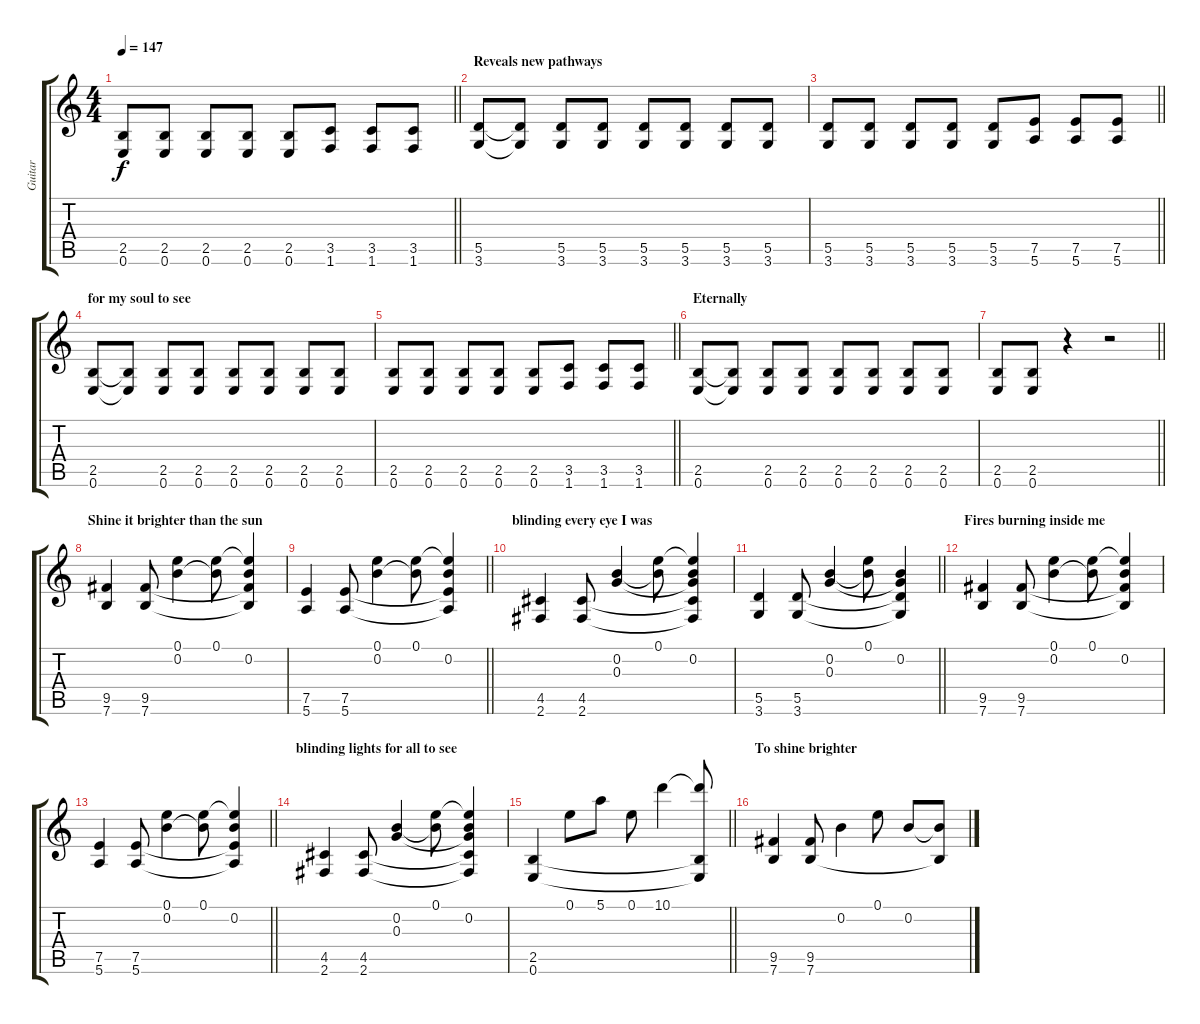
\track ("Guitar" "Guitar") {instrument distortionguitar}
\staff {score tabs}
\tuning (E4 B3 G3 D3 A2 E2) {hide}
\ts (4 4)
\tempo 147
\clef g2
\barLineRight lightlight
\ks c
(2.5 0.6).8{dy f} (2.5 0.6).8 (2.5 0.6).8 (2.5 0.6).8 (2.5 0.6).8 (3.5 1.6).8 (3.5 1.6).8 (3.5 1.6).8 |
\section ("" "Reveals new pathways ")
(5.5 3.6).8 (5.5{t} 3.6{t}).8 (5.5 3.6).8 (5.5 3.6).8 (5.5 3.6).8 (5.5 3.6).8 (5.5 3.6).8 (5.5 3.6).8 |
\barLineRight lightlight
(5.5 3.6).8 (5.5 3.6).8 (5.5 3.6).8 (5.5 3.6).8 (5.5 3.6).8 (7.5 5.6).8 (7.5 5.6).8 (7.5 5.6).8 |
\section ("" "for my soul to see ")
(2.5 0.6).8 (2.5{t} 0.6{t}).8 (2.5 0.6).8 (2.5 0.6).8 (2.5 0.6).8 (2.5 0.6).8 (2.5 0.6).8 (2.5 0.6).8 |
\barLineRight lightlight
(2.5 0.6).8 (2.5 0.6).8 (2.5 0.6).8 (2.5 0.6).8 (2.5 0.6).8 (3.5 1.6).8 (3.5 1.6).8 (3.5 1.6).8 |
\section ("" "Eternally ")
(2.5 0.6).8 (2.5{t} 0.6{t}).8 (2.5 0.6).8 (2.5 0.6).8 (2.5 0.6).8 (2.5 0.6).8 (2.5 0.6).8 (2.5 0.6).8 |
\barLineRight lightlight
(2.5 0.6).8 (2.5 0.6).8 r.4 r.2 |
\section ("" "Shine it brighter than the sun")
(9.5 7.6).4 (9.5 7.6).8 (0.1 0.2).4 (0.1 0.2{t}).8 (0.1{t} 0.2 9.5{t} 7.6{t}).4 |
\barLineRight lightlight
(7.5 5.6).4 (7.5 5.6).8 (0.1 0.2).4 (0.1 0.2{t}).8 (0.1{t} 0.2 7.5{t} 5.6{t}).4 |
\section ("" "blinding every eye I was")
(4.5 2.6).4 (4.5 2.6).8 (0.2 0.3).4 (0.1 0.2{t}).8 (0.1{t} 0.2 0.3{t} 4.5{t} 2.6{t}).4 |
\barLineRight lightlight
(5.5 3.6).4 (5.5 3.6).8 (0.2 0.3).4 (0.1 0.2{t}).8 (0.2 0.3{t} 5.5{t} 3.6{t}).4 |
\section ("" "Fires burning inside me ")
(9.5 7.6).4 (9.5 7.6).8 (0.1 0.2).4 (0.1 0.2{t}).8 (0.1{t} 0.2 9.5{t} 7.6{t}).4 |
\barLineRight lightlight
(7.5 5.6).4 (7.5 5.6).8 (0.1 0.2).4 (0.1 0.2{t}).8 (0.1{t} 0.2 7.5{t} 5.6{t}).4 |
\section ("" "blinding lights for all to see")
(4.5 2.6).4 (4.5 2.6).8 (0.2 0.3).4 (0.1 0.2{t}).8 (0.1{t} 0.2 0.3{t} 4.5{t} 2.6{t}).4 |
\barLineRight lightlight
(2.5 0.6).4 0.1.8 5.1.8 0.1.8 10.1.4 (10.1{t} 2.5{t} 0.6{t}).8 |
\section ("" "To shine brighter ")
(9.5 7.6).4 (9.5 7.6).8 0.2.4 0.1.8 0.2.8 (0.2{t} 7.6{t}).8
